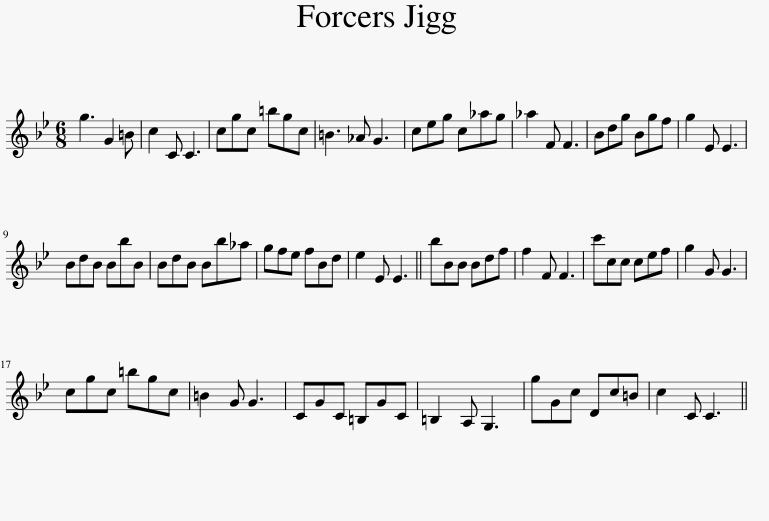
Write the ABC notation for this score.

X:1
L:1/8
M:6/8
I:linebreak $
K:Gmin
V:1 treble
V:1
 g3 G2 =B | c2 C C3 | cgc =bgc | =B3 _A G3 | ceg c_ag | %5
 _a2 F F3 | Bdg Bgf | g2 E E3 |$ BdB BbB | BdB Bb_a | %10
 gfe fBd | e2 E E3 || bBB Bdf | f2 F F3 | c'cc cef | %15
 g2 G G3 |$ cgc =bgc | =B2 G G3 | CGC =B,GC | =B,2 A, G,3 | %20
 gGc Dc=B | c2 C C3 || %22
